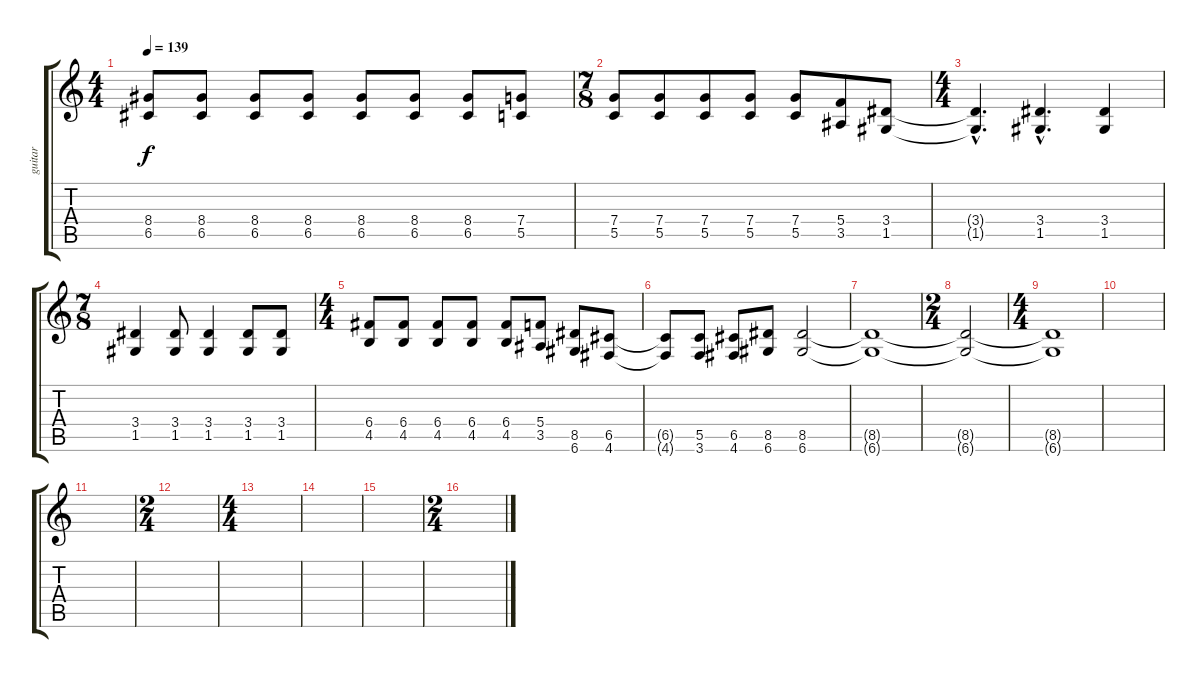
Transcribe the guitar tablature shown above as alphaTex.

\track ("guitar" "guitar") {instrument distortionguitar}
\staff {score tabs}
\tuning (D4 A3 F3 C3 G2 D2) {hide}
\ts (4 4)
\tempo 139
\clef g2
\ks c
(8.4 6.5).8{dy f} (8.4 6.5).8 (8.4 6.5).8 (8.4 6.5).8 (8.4 6.5).8 (8.4 6.5).8 (8.4 6.5).8 (7.4 5.5).8 |
\ts (7 8)
(7.4 5.5).8 (7.4 5.5).8 (7.4 5.5).8 (7.4 5.5).8 (7.4 5.5).8 (5.4 3.5).8 (3.4 1.5).8 |
\ts (4 4)
(3.4{hac t} 1.5{hac t}).4{d} (3.4{hac} 1.5{hac}).4{d} (3.4 1.5).4 |
\ts (7 8)
(3.4 1.5).4 (3.4 1.5).8 (3.4 1.5).4 (3.4 1.5).8 (3.4 1.5).8 |
\ts (4 4)
(6.4 4.5).8 (6.4 4.5).8 (6.4 4.5).8 (6.4 4.5).8 (6.4 4.5).8 (5.4 3.5).8 (8.5 6.6).8 (6.5 4.6).8 |
(6.5{t} 4.6{t}).8 (5.5 3.6).8 (6.5 4.6).8 (8.5 6.6).8 (8.5 6.6).2{volume 0} |
(8.5{t} 6.6{t}).1 |
\ts (2 4)
(8.5{t} 6.6{t}).2 |
\ts (4 4)
(8.5{t} 6.6{t}).1 |
|
|
\ts (2 4)
|
\ts (4 4)
|
|
|
\ts (2 4)
